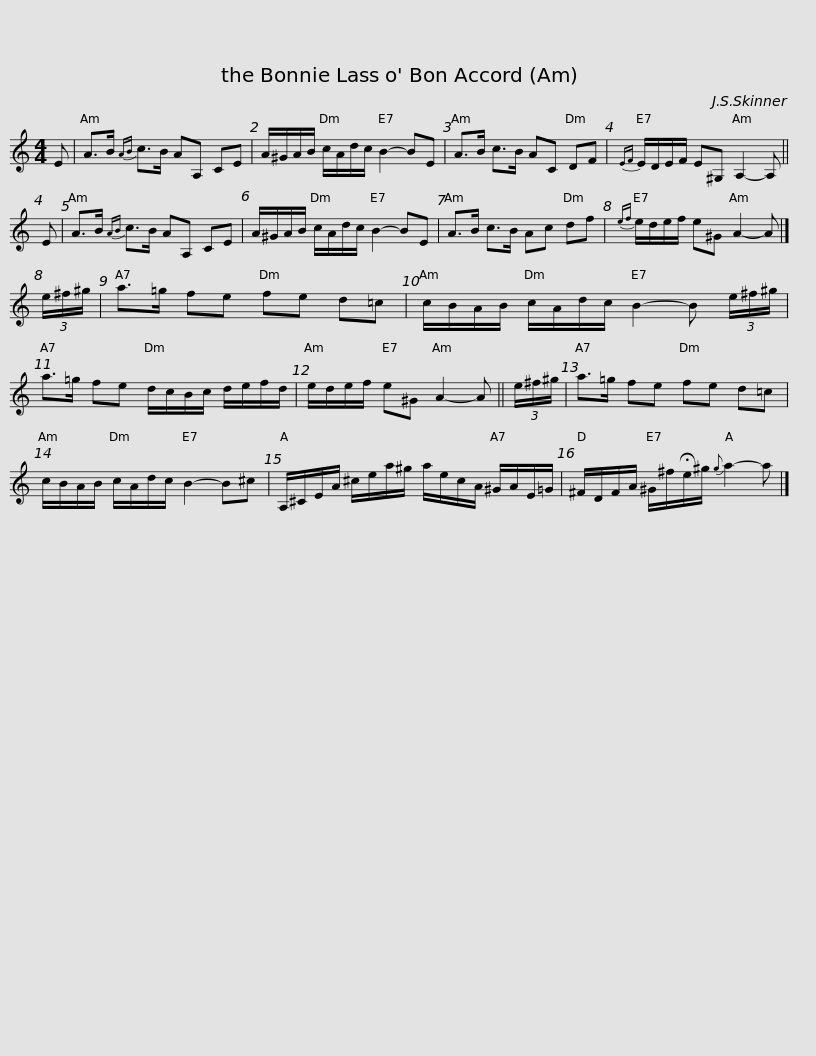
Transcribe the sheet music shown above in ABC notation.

X:1
L:1/8
M:4/4
I:linebreak $
K:C
V:1 treble
V:1
 E | A>B{AB} c>B AA, CE | A/^G/A/B/ c/A/d/c/ B2- BE | A>B c>B AC DF |{EF} E/D/E/F/ E^G, A,2- A, ||$ %5
 E | A>B{AB} c>B AA, CE | A/^G/A/B/ c/A/d/c/ B2- BE | A>B c>B Ac df |{ef} e/d/e/f/ e^G A2- A |]$ %10
 (3e/^f/^g/ | a>=g fe fe d=c | c/B/A/B/ c/A/d/c/ B2- B (3e/^f/^g/ | a>=g fe d/c/B/c/ d/e/f/d/ |$ e/d/e/f/ e^G A2- A || %15
 (3e/^f/^g/ | a>=g fe fe d=c | c/B/A/B/ c/A/d/c/ B2- B^c |$ A,/^C/E/A/ ^c/e/a/^g/ a/e/c/A/ ^G/A/E/=G/ | ^F/D/F/A/ ^G/^f/!fermata!e/^g/{g} a2- a |] %20
